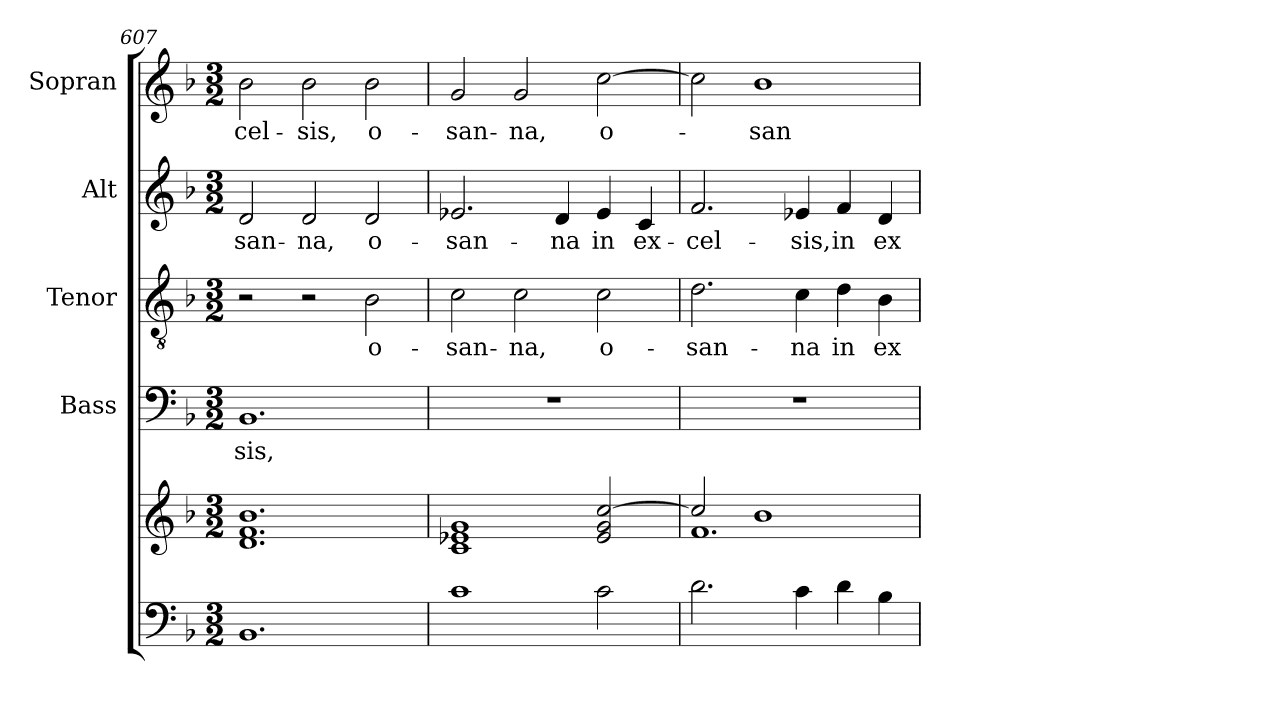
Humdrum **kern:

**kern	**kern	**kern	**text	**kern	**text	**kern	**text	**kern	**text
*part5	*part5	*part4	*part4	*part3	*part3	*part2	*part2	*part1	*part1
*staff6	*staff5	*staff4	*staff4	*staff3	*staff3	*staff2	*staff2	*staff1	*staff1
*	*	*I"Bass	*	*I"Tenor	*	*I"Alt	*	*I"Sopran	*
*	*	*I'B.	*	*I'T.	*	*I'A.	*	*I'S.	*
*clefF4	*clefG2	*clefF4	*	*clefGv2	*	*clefG2	*	*clefG2	*
*k[b-]	*k[b-]	*k[b-]	*	*k[b-]	*	*k[b-]	*	*k[b-]	*
*F:	*F:	*F:	*	*F:	*	*F:	*	*F:	*
*M3/2	*M3/2	*M3/2	*	*M3/2	*	*M3/2	*	*M3/2	*
=607	=607	=607	=607	=607	=607	=607	=607	=607	=607
!	!	!	!LO:LY:b	!	!	!	!LO:LY:b	!	!LO:LY:b
1.BB-	1.d 1.f 1.b-	1.BB-	-sis,	2r	.	2d/	-san-	2b-\	-cel-
!	!	!	!	!	!	!	!LO:LY:b	!	!LO:LY:b
.	.	.	.	2r	.	2d/	-na,	2b-\	-sis,
!	!	!	!	!	!LO:LY:b	!	!LO:LY:b	!	!LO:LY:b
.	.	.	.	2B-\	o-	2d/	o-	2b-\	o-
=608	=608	=608	=608	=608	=608	=608	=608	=608	=608
!	!	!	!	!	!LO:LY:b	!	!LO:LY:b	!	!LO:LY:b
1c	1c 1e-X 1g	1.r	.	2c\	-san-	2.e-X/	-san-	2g/	-san-
!	!	!	!	!	!LO:LY:b	!	!	!	!LO:LY:b
.	.	.	.	2c\	-na,	.	.	2g/	-na,
!	!	!	!	!	!	!	!LO:LY:b	!	!
.	.	.	.	.	.	4d/	-na	.	.
!	!	!	!	!	!LO:LY:b	!	!LO:LY:b	!	!LO:LY:b
2c\	2e-/ 2g/ [>2cc/	.	.	2c\	o-	4e-/	in	[2cc\	o-
!	!	!	!	!	!	!	!LO:LY:b	!	!
.	.	.	.	.	.	4c/	ex-	.	.
=609	=609	=609	=609	=609	=609	=609	=609	=609	=609
*	*^	*	*	*	*	*	*	*	*
!	!	!	!	!	!	!LO:LY:b	!	!LO:LY:b	!	!
2.d\	2cc/]	1.f	1.r	.	2.d\	-san-	2.f/	-cel-	2cc\]	.
!	!	!	!	!	!	!	!	!	!	!LO:LY:b
.	1b-	.	.	.	.	.	.	.	1b-	-san-
!	!	!	!	!	!	!LO:LY:b	!	!LO:LY:b	!	!
4c\	.	.	.	.	4c\	-na	4e-X/	-sis,	.	.
!	!	!	!	!	!	!LO:LY:b	!	!LO:LY:b	!	!
4d\	.	.	.	.	4d\	in	4f/	in	.	.
!	!	!	!	!	!	!LO:LY:b	!	!LO:LY:b	!	!
4B-\	.	.	.	.	4B-\	ex-	4d/	ex-	.	.
*	*v	*v	*	*	*	*	*	*	*	*
=	=	=	=	=	=	=	=	=	=
*-	*-	*-	*-	*-	*-	*-	*-	*-	*-
